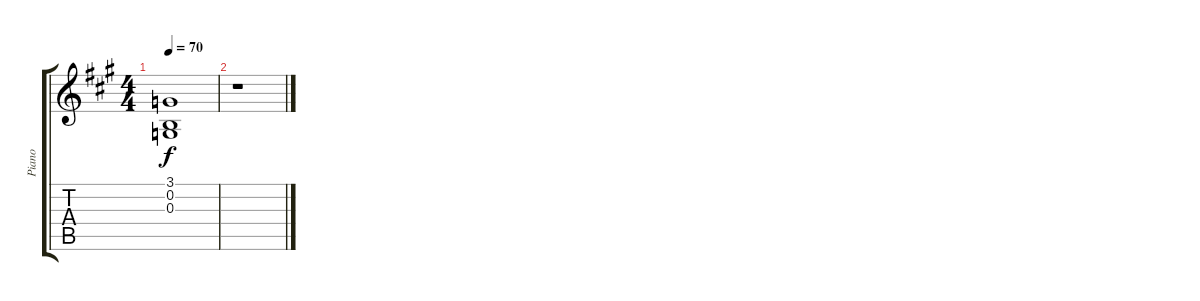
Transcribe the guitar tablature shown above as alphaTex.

\track ("Piano" "Piano") {instrument acousticgrandpiano}
\staff {score tabs}
\tuning (E4 B3 G3 D3 A2 E2) {hide}
\ts (4 4)
\tempo 70
\clef g2
\ks a
(3.1 0.2 0.3).1{dy f} |
r.1
